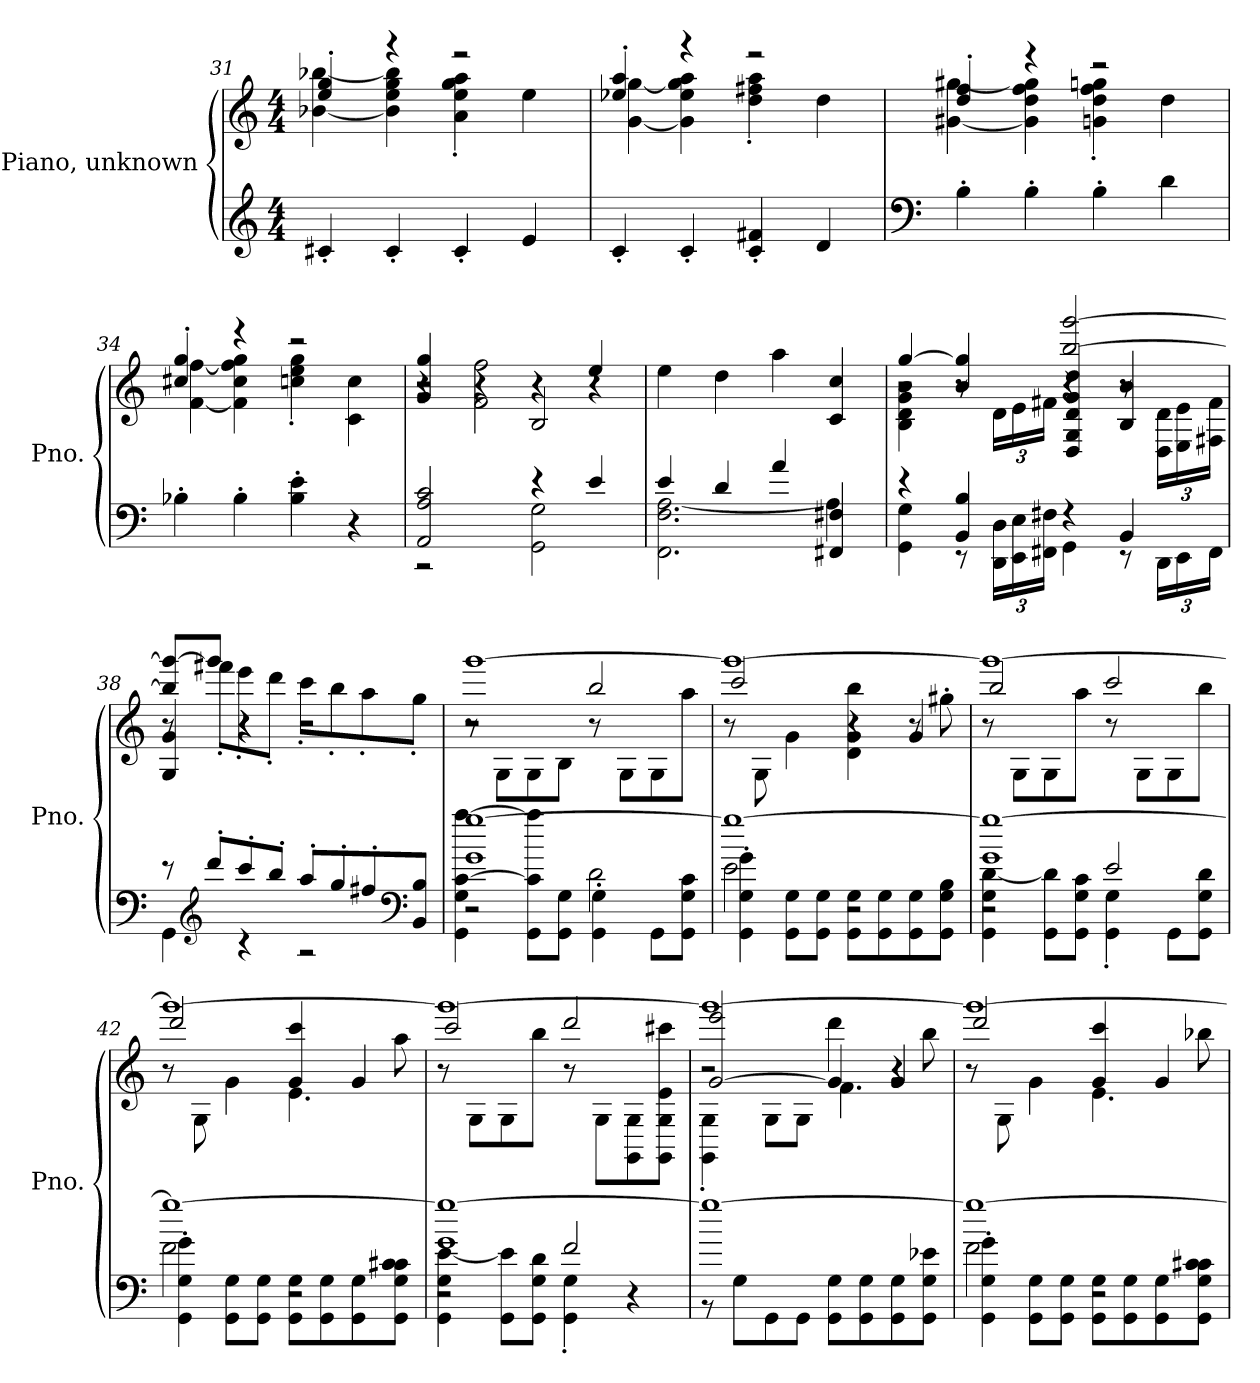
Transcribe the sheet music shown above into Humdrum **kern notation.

**kern	**kern
*part1	*part1
*staff2	*staff1
*I"Piano, unknown	*
*I'Pno.	*
!!LO:LB:g=z
*clefG2	*clefG2
*k[]	*k[]
*M4/4	*M4/4
=31	=31
*	*^
4c#X'/	4ee/' 4gg/'	[4b-X\ [4bb-X\
4c#'/	4r	4b-\] 4ee\ 4gg\ 4bb-\]
4c#'/	2r	4a\' 4ee\' 4gg\' 4aa\'
4e/	.	4ee\
=32	=32	=32
4c'/	4ee-X/' 4aa/'	[4g\ [4gg\
4c'/	4r	4g\] 4ee-\ 4gg\] 4aa\
4c/' 4f#X/'	2r	4dd\' 4ff#X\' 4aa\'
4d/	.	4dd\
=33	=33	=33
*clefF4	*	*
4B'\	4dd/' 4ff/'	[4g#X\ [4gg#X\
4B'\	4r	4g#\] 4dd\ 4ff\ 4gg#\]
4B'\	2r	4gn\' 4dd\' 4ff\' 4ggn\'
4d\	.	4dd\
=34	=34	=34
4B-X'\	4cc#X/' 4gg/'	[4f\ [4ff\
4B-'\	4r	4f\] 4cc#\ 4ff\] 4gg\
4B-\' 4e\'	2r	4ccn\' 4ee\' 4gg\'
4r	.	4c\ 4cc\
=35	=35	=35
*^	*	*^
2AA/ 2A/ 2c/	2r	4g/ 4gg/	4r	2r
.	.	4r	2f\ 2ff\	.
4r	2GG\ 2G\	4r	.	2B/
4e/	.	4ee/	4r	.
*	*	*v	*v	*v
=36	=36	=36
4e/	2.FF\ 2.F\ [2.A\	4ee\
4d/	.	4dd\
4a/	.	4aa\
4FF#X/ 4F#X/	4A\]	4c/ 4cc/
!!LO:LB:g=z
=37	=37	=37
*	*	*^
*	*	*	*^
4r	4GG\ 4G\	2r	4B\ 4d\ 4g\ 4b\	[4gg/
4BB/ 4B/	8r	.	8r	4b/ 4gg/]
*	*Xbrackettup	*	*Xbrackettup	*
.	24DD\ 24D\LL	.	24d\LL	.
.	24EE\ 24E\	.	24e\	.
.	24FF#X\ 24F#X\JJ	.	24f#X\JJ	.
4r	4GG\	[2bb/ [2ggg/	4r	4D/ 4G/ 4d/ 4g/ 4dd/
4BB/	8r	.	8r	4B/ 4b/
.	24DD\LL	.	24D\ 24d\LL	.
.	24EE\	.	24E\ 24e\	.
.	24FF#\JJ	.	24F#X\ 24f#\JJ	.
=38	=38	=38	=38	=38
8r	4GG\	8bb/] 8ggg/_L	8r	4G/ 4g/
*clefG2	*	*	*	*
8ddd'/L	.	8ggg/J]	8fff#X'\L	.
8ccc'/	4r	4r	8eee'\	4r
8bb'/J	.	.	8ddd'\J	.
8aa'/L	2r	2r	8ccc'\L	2r
8gg'/	.	.	8bb'\	.
8ff#X'/	.	.	8aa'\	.
*clefF4	*	*	*	*
8BB/ 8B/J	.	.	8gg'\J	.
=39	=39	=39	=39	=39
*	*^	*	*	*
1g [1gg	2r	4GG\ 4G\ [4c\ [4aa\	[1ggg	2r	8r
.	.	.	.	.	8G\L
.	.	8GG\ 8c\] 8aa\]L	.	.	8G\
.	.	8GG\ 8G\J	.	.	8B\J
.	2d\	4GG\' 4G\'	.	2bb/	8r
.	.	.	.	.	8G\L
.	.	8GG\L	.	.	8G\
.	.	8GG\ 8G\ 8c\J	.	.	8aa\J
!!LO:LB:g=z	!!	!!
=40	=40	=40	=40	=40	=40
1gg_	2e\	4GG\' 4G\' 4g\'	1ggg_	2ccc/	8r
.	.	.	.	.	8G\
.	.	8GG\ 8G\L	.	.	4g\
.	.	8GG\ 8G\J	.	.	.
.	2r	8GG\ 8G\L	.	4r	4d\ 4g\ 4bb\
.	.	8GG\ 8G\	.	.	.
.	.	8GG\ 8G\	.	4g/	8r
.	.	8GG\ 8G\ 8B\J	.	.	8gg#X'\
=41	=41	=41	=41	=41	=41
*	*	*^	*	*	*
1gg_	1g	2r	4GG\ 4G\ [4d\	1ggg_	2bb/	8r
.	.	.	.	.	.	8G\L
.	.	.	8GG\ 8d\]L	.	.	8G\
.	.	.	8GG\ 8G\ 8c\J	.	.	8aa\J
.	.	2e/	4GG\' 4G\'	.	2ccc/	8r
.	.	.	.	.	.	8G\L
.	.	.	8GG\L	.	.	8G\
.	.	.	8GG\ 8G\ 8d\J	.	.	8bb\J
*	*	*v	*v	*	*	*
=42	=42	=42	=42	=42	=42
1gg_	2f\	4GG\' 4G\' 4g\'	1ggg_	2ddd/	8r
.	.	.	.	.	8G\
.	.	8GG\ 8G\L	.	.	4g\
.	.	8GG\ 8G\J	.	.	.
.	2r	8GG\ 8G\L	.	4g/ 4ccc/	4.e\
.	.	8GG\ 8G\	.	.	.
.	.	8GG\ 8G\	.	4g/	.
.	.	8GG\ 8G\ 8c\ 8c#X\J	.	.	8aa\
=43	=43	=43	=43	=43	=43
*	*	*^	*	*	*
1gg_	1g	2r	4GG\ 4G\ [4e\	1ggg_	2ccc/	8r
.	.	.	.	.	.	8G\L
.	.	.	8GG\ 8e\]L	.	.	8G\
.	.	.	8GG\ 8G\ 8d\J	.	.	8bb\J
.	.	2f/	4GG\' 4G\'	.	2ddd/	8r
.	.	.	.	.	.	8G\L
.	.	.	4r	.	.	8GG\ 8G\
.	.	.	.	.	.	8GG\ 8G\ 8e\ 8ccc#X\J
*	*v	*v	*v	*	*	*
!!LO:LB:g=z
=44	=44	=44	=44	=44
*	*	*	*	*^
1gg_	8r	1ggg_	2r	[2g/ 2eee/	4GG\' 4G\'
.	8G\L	.	.	.	.
.	8GG\	.	.	.	8G\L
.	8GG\J	.	.	.	8G\J
.	8GG\ 8G\L	.	4ddd\	4g/]	4.f\
.	8GG\ 8G\	.	.	.	.
.	8GG\ 8G\	.	4r	4g/	.
.	8GG\ 8G\ 8e-X\J	.	.	.	8bb\
*	*	*	*	*v	*v
=45	=45	=45	=45	=45
*	*^	*	*	*
1gg_	2f\	4GG\' 4G\' 4g\'	1ggg_	2ddd/	8r
.	.	.	.	.	8G\
.	.	8GG\ 8G\L	.	.	4g\
.	.	8GG\ 8G\J	.	.	.
.	2r	8GG\ 8G\L	.	4g/ 4ccc/	4.e\
.	.	8GG\ 8G\	.	.	.
.	.	8GG\ 8G\	.	4g/	.
.	.	8GG\ 8G\ 8c\ 8c#X\J	.	.	8bb-X\
*v	*v	*v	*	*	*
*	*v	*v	*v
=	=
*-	*-
